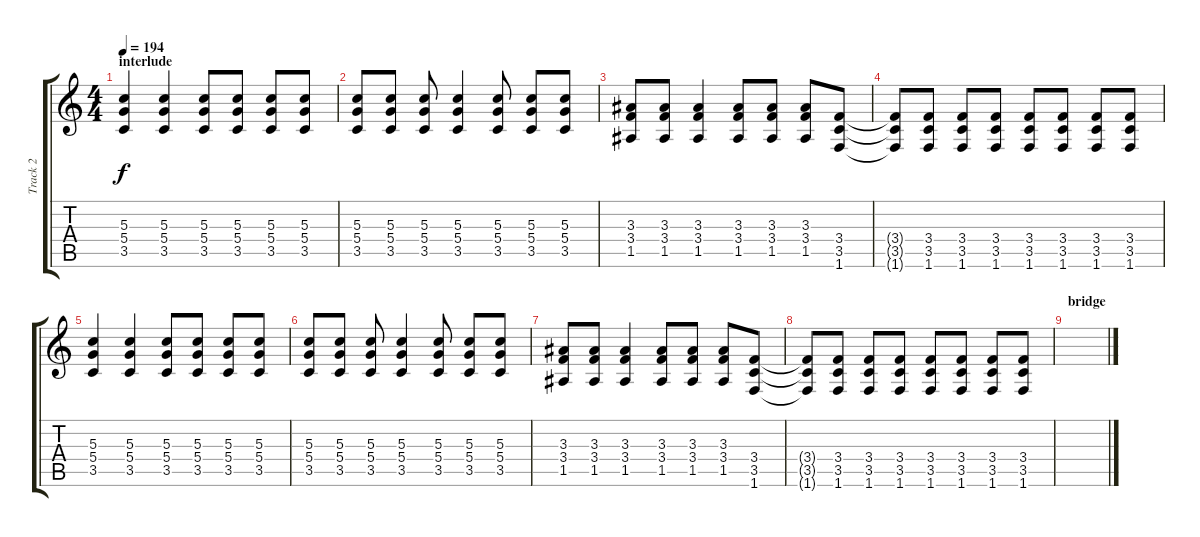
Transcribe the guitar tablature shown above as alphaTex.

\track ("Track 2" "Track 2") {instrument overdrivenguitar}
\staff {score tabs}
\tuning (E4 B3 G3 D3 A2 E2) {hide}
\ts (4 4)
\section ("" "interlude")
\tempo 194
\clef g2
\ks c
(5.3 5.4 3.5).4{dy f} (5.3 5.4 3.5).4 (5.3 5.4 3.5).8 (5.3 5.4 3.5).8 (5.3 5.4 3.5).8 (5.3 5.4 3.5).8 |
(5.3 5.4 3.5).8 (5.3 5.4 3.5).8 (5.3 5.4 3.5).8 (5.3 5.4 3.5).4 (5.3 5.4 3.5).8 (5.3 5.4 3.5).8 (5.3 5.4 3.5).8 |
(3.3 3.4 1.5).8 (3.3 3.4 1.5).8 (3.3 3.4 1.5).4 (3.3 3.4 1.5).8 (3.3 3.4 1.5).8 (3.3 3.4 1.5).8 (3.4 3.5 1.6).8 |
(3.4{t} 3.5{t} 1.6{t}).8 (3.4 3.5 1.6).8 (3.4 3.5 1.6).8 (3.4 3.5 1.6).8 (3.4 3.5 1.6).8 (3.4 3.5 1.6).8 (3.4 3.5 1.6).8 (3.4 3.5 1.6).8 |
(5.3 5.4 3.5).4 (5.3 5.4 3.5).4 (5.3 5.4 3.5).8 (5.3 5.4 3.5).8 (5.3 5.4 3.5).8 (5.3 5.4 3.5).8 |
(5.3 5.4 3.5).8 (5.3 5.4 3.5).8 (5.3 5.4 3.5).8 (5.3 5.4 3.5).4 (5.3 5.4 3.5).8 (5.3 5.4 3.5).8 (5.3 5.4 3.5).8 |
(3.3 3.4 1.5).8 (3.3 3.4 1.5).8 (3.3 3.4 1.5).4 (3.3 3.4 1.5).8 (3.3 3.4 1.5).8 (3.3 3.4 1.5).8 (3.4 3.5 1.6).8 |
(3.4{t} 3.5{t} 1.6{t}).8 (3.4 3.5 1.6).8 (3.4 3.5 1.6).8 (3.4 3.5 1.6).8 (3.4 3.5 1.6).8 (3.4 3.5 1.6).8 (3.4 3.5 1.6).8 (3.4 3.5 1.6).8 |
\section ("" "bridge")
